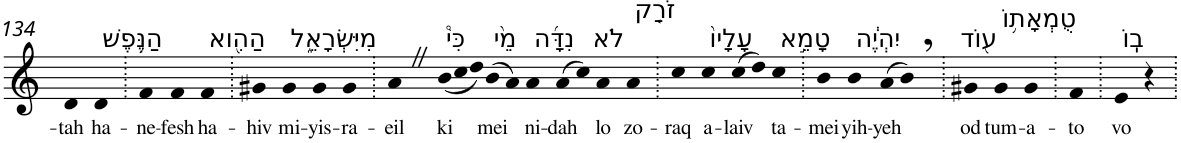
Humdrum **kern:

**kern	**text
*part1	*part1
*staff1	*staff1
*I"Piano	*
*I'Pno	*
!!LO:PB:g=z
*clefG2	*
*k[]	*
=134	=134
!	!LO:LY:b
4d	-tah
!LO:TX:a:t=הַנֶּ֥פֶשׁ	!
!	!LO:LY:b
4d	ha-
=135.	=135.
!	!LO:LY:b
4f	-ne-
!	!LO:LY:b
4f	-fesh
!LO:TX:a:t=הַהִ֖וא	!
!	!LO:LY:b
4f	ha-
=136.	=136.
!	!LO:LY:b
4g#X	-hiv
!LO:TX:a:t=מִיִּשְׂרָאֵ֑ל	!
!	!LO:LY:b
4g#	mi-
!	!LO:LY:b
4g#	-yis-
!	!LO:LY:b
4g#	-ra-
=137.	=137.
!	!LO:LY:b
4aZ	-eil
*Xtuplet	*
!LO:TX:a:t=כִּי֩	!
!	!LO:LY:b
(<12b	ki
12cc	.
12dd)	.
!LO:TX:a:t=מֵ֨י	!
!	!LO:LY:b
(>8b	mei
8a)	.
!LO:TX:a:t=נִדָּ֜ה	!
!	!LO:LY:b
4a	ni-
!	!LO:LY:b
(>8a	-dah
8cc)	.
!LO:TX:a:t=לֹא	!
!	!LO:LY:b
4a	lo
!LO:TX:a:t=זֹרַ֤ק	!
!	!LO:LY:b
4a	zo-
=138.	=138.
!	!LO:LY:b
4cc	-raq
!LO:TX:a:t=עָלָיו֙	!
!	!LO:LY:b
4cc	a-
!	!LO:LY:b
(>8cc	-laiv
8dd)	.
!LO:TX:a:t=טָמֵ֣א	!
!	!LO:LY:b
4cc	ta-
=139.	=139.
!	!LO:LY:b
4b	-mei
!LO:TX:a:t=יִהְיֶ֔ה	!
!	!LO:LY:b
4b	yih-
!	!LO:LY:b
(>8a	-yeh
8b,)	.
=140.	=140.
!LO:TX:a:t=ע֖וֹד	!
!	!LO:LY:b
4g#X	od
!LO:TX:a:t=טֻמְאָת֥וֹ	!
!	!LO:LY:b
4g#	tum-
!	!LO:LY:b
4g#	-a-
=141.	=141.
!	!LO:LY:b
4f	-to
=142.	=142.
!LO:TX:a:t=בֽוֹ	!
!	!LO:LY:b
4e	vo
4r	.
=.	=.
*-	*-
